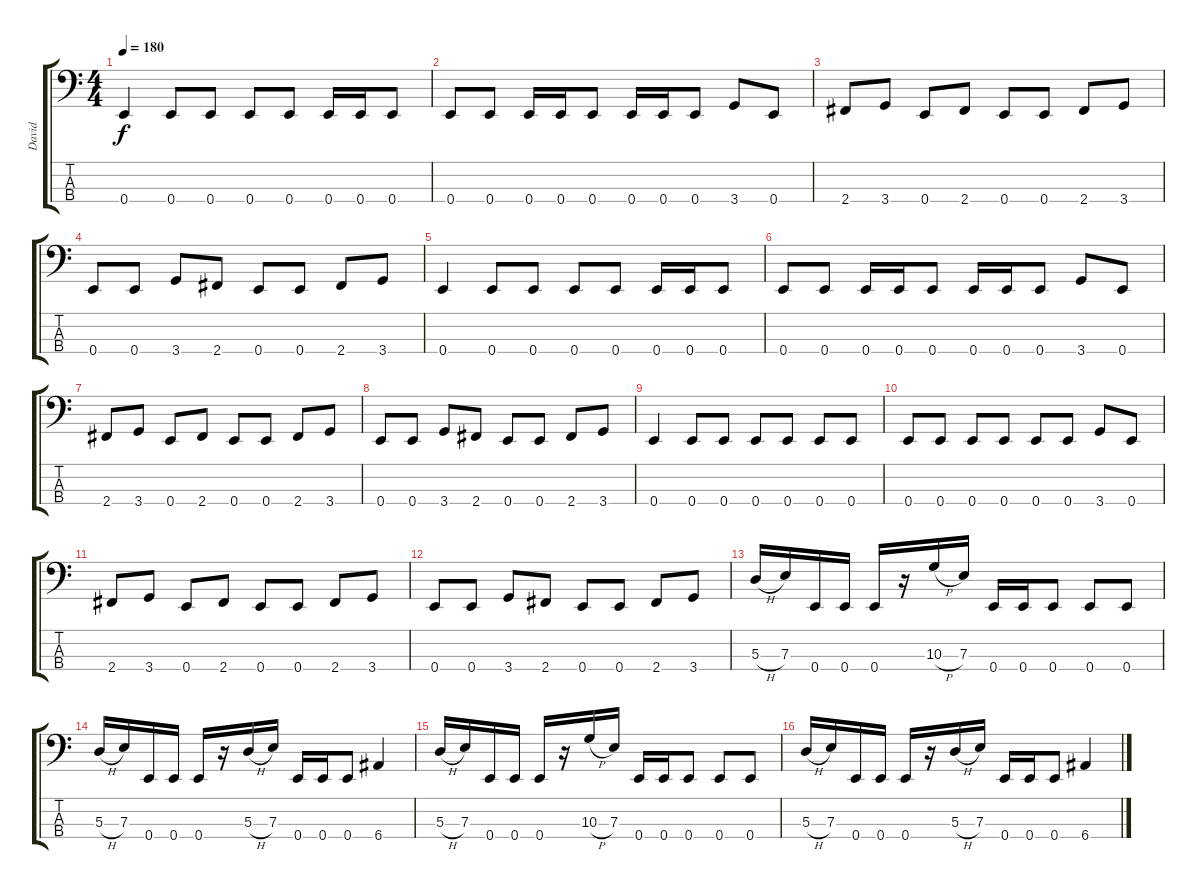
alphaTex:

\track ("David" "David") {solo instrument electricbasspick}
\staff {score tabs}
\tuning (G2 D2 A1 E1) {hide}
\ts (4 4)
\tempo 180
\clef f4
\ks c
0.4.4{dy f} 0.4.8 0.4.8 0.4.8 0.4.8 0.4.16 0.4.16 0.4.8 |
0.4.8 0.4.8 0.4.16 0.4.16 0.4.8 0.4.16 0.4.16 0.4.8 3.4.8 0.4.8 |
2.4.8 3.4.8 0.4.8 2.4.8 0.4.8 0.4.8 2.4.8 3.4.8 |
0.4.8 0.4.8 3.4.8 2.4.8 0.4.8 0.4.8 2.4.8 3.4.8 |
0.4.4 0.4.8 0.4.8 0.4.8 0.4.8 0.4.16 0.4.16 0.4.8 |
0.4.8 0.4.8 0.4.16 0.4.16 0.4.8 0.4.16 0.4.16 0.4.8 3.4.8 0.4.8 |
2.4.8 3.4.8 0.4.8 2.4.8 0.4.8 0.4.8 2.4.8 3.4.8 |
0.4.8 0.4.8 3.4.8 2.4.8 0.4.8 0.4.8 2.4.8 3.4.8 |
0.4.4 0.4.8 0.4.8 0.4.8 0.4.8 0.4.8 0.4.8 |
0.4.8 0.4.8 0.4.8 0.4.8 0.4.8 0.4.8 3.4.8 0.4.8 |
2.4.8 3.4.8 0.4.8 2.4.8 0.4.8 0.4.8 2.4.8 3.4.8 |
0.4.8 0.4.8 3.4.8 2.4.8 0.4.8 0.4.8 2.4.8 3.4.8 |
5.3{h}.16 7.3.16 0.4.16 0.4.16 0.4.16 r.16 10.3{h}.16 7.3.16 0.4.16 0.4.16 0.4.8 0.4.8 0.4.8 |
5.3{h}.16 7.3.16 0.4.16 0.4.16 0.4.16 r.16 5.3{h}.16 7.3.16 0.4.16 0.4.16 0.4.8 6.4.4 |
5.3{h}.16 7.3.16 0.4.16 0.4.16 0.4.16 r.16 10.3{h}.16 7.3.16 0.4.16 0.4.16 0.4.8 0.4.8 0.4.8 |
5.3{h}.16 7.3.16 0.4.16 0.4.16 0.4.16 r.16 5.3{h}.16 7.3.16 0.4.16 0.4.16 0.4.8 6.4.4
